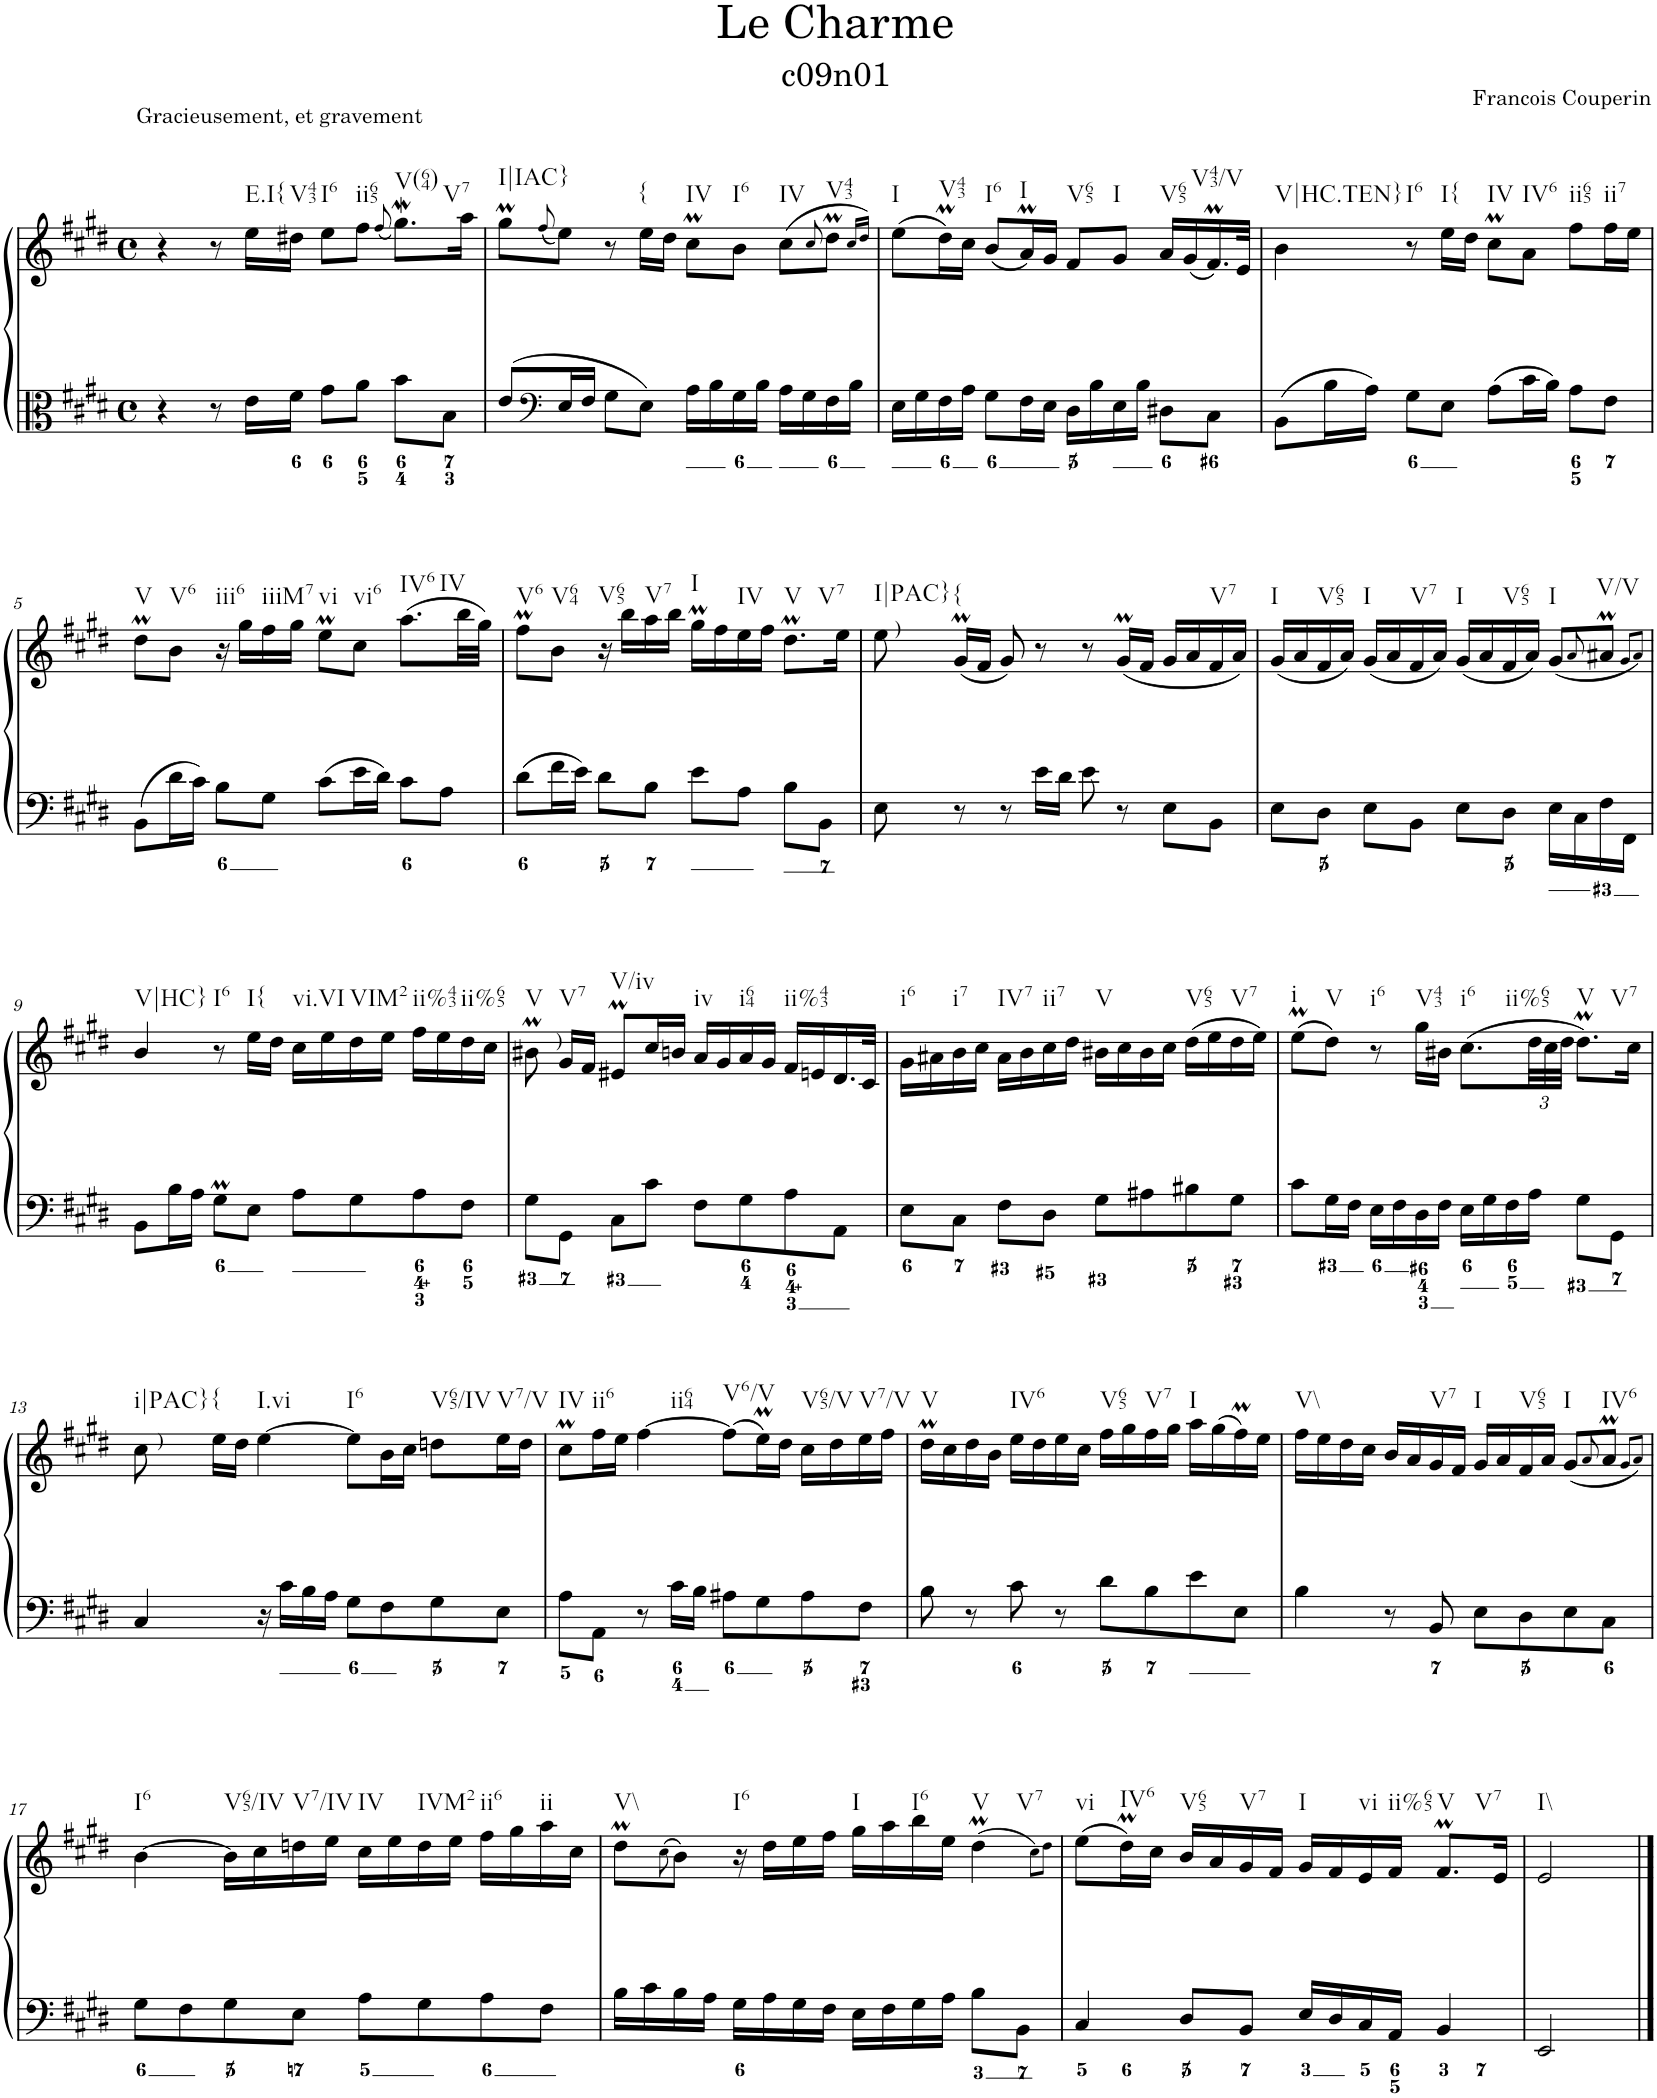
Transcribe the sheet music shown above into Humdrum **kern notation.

**kern	**kern
*part1	*part1
*staff2	*staff1
*I"Piano	*
*I'Pno.	*
*clefC3	*clefG2
*k[f#c#g#d#]	*k[f#c#g#d#]
*M4/4	*M4/4
*met(c)	*met(c)
=1	=1
!	!LO:TX:a:t=Gracieusement, et gravement
4r	4r
8r	8r
!	!LO:TX:b:t=E.I{
16e\LL	16ee\LL
!	!LO:TX:b:t=V43
16f#\JJ	16dd#X\JJ
!	!LO:TX:b:t=I6
8g#\L	8ee\L
!	!LO:TX:b:t=ii65
8a\J	8ff#\J
.	(8qff#/
!	!LO:TX:b:t=V(64)
!	!LO:TX:b:t=V7
8b\L	8.gg#W\L)
8B\J	.
.	16aa\Jk
=2	=2
!	!LO:TX:b:t=I|IAC}
8e/L	8gg#m\L
*clefF4	*
.	(8qff#/
16E/L	8ee\J)
16F#/JJ	.
8G#\L	8r
!	!LO:TX:b:t={
8E\J	16ee\LL
.	16dd#\JJ
!	!LO:TX:b:t=IV
16A\LL	8cc#M\L
16B\	.
!	!LO:TX:b:t=I6
16G#\	8b\J
16B\JJ	.
!	!LO:TX:b:t=IV
16A\LL	(8cc#\L
16G#\	.
.	8qcc#/
!	!LO:TX:b:t=V43
16F#\	8dd#m\J
16B\JJ	.
.	16qcc#/LL
.	16qdd#/JJ)
=3	=3
!	!LO:TX:b:t=I
16E\LL	(8ee\L
16G#\	.
!	!LO:TX:b:t=V43
16F#\	16dd#m\L)
16A\JJ	16cc#\JJ
!	!LO:TX:b:t=I6
8G#\L	(8b/L
!	!LO:TX:b:t=I
16F#\L	16aM/L)
16E\JJ	16g#/JJ
!	!LO:TX:b:t=V65
16D#\LL	8f#/L
16B\	.
!	!LO:TX:b:t=I
16E\	8g#/J
16B\JJ	.
!	!LO:TX:b:t=V65
8D#X\L	16a/LL
.	(16g#/
!	!LO:TX:b:t=V43/V
8C#\J	16.f#M/)
.	32e/JJk
=4	=4
!	!LO:TX:b:t=V|HC.TEN}
8BB\L	4b\
16B\L	.
16A\JJ	.
!	!LO:TX:b:t=I6
8G#\L	8r
!	!LO:TX:b:t=I{
8E\J	16ee\LL
.	16dd#\JJ
!	!LO:TX:b:t=IV
8A\L	8cc#M\L
!	!LO:TX:b:t=IV6
16c#\L	8a\J
16B\JJ	.
!	!LO:TX:b:t=ii65
8A\L	8ff#\L
!	!LO:TX:b:t=ii7
8F#\J	16ff#\L
.	16ee\JJ
!!LO:LB:g=z
=5	=5
!	!LO:TX:b:t=V
8BB\L	8dd#m\L
!	!LO:TX:b:t=V6
16d#\L	8b\J
16c#\JJ	.
!	!LO:TX:b:t=iii6
8B\L	16r
.	16gg#\LL
!	!LO:TX:b:t=iiiM7
8G#\J	16ff#\
.	16gg#\JJ
!	!LO:TX:b:t=vi
8c#\L	8eeM\L
!	!LO:TX:b:t=vi6
16e\L	8cc#\J
16d#\JJ	.
!	!LO:TX:b:t=IV6
!	!LO:TX:b:t=IV
8c#\L	(8.aa\L
8A\J	.
.	32bb\LL
.	32gg#\JJJ)
=6	=6
!	!LO:TX:b:t=V6
8d#\L	8ff#M\L
!	!LO:TX:b:t=V64
16f#\L	8b\J
16e\JJ	.
!	!LO:TX:b:t=V65
8d#\L	16r
.	16bb\LL
!	!LO:TX:b:t=V7
8B\J	16aa\
.	16bb\JJ
!	!LO:TX:b:t=I
8e\L	16gg#m\LL
.	16ff#\
!	!LO:TX:b:t=IV
8A\J	16ee\
.	16ff#\JJ
!	!LO:TX:b:t=V
!	!LO:TX:b:t=V7
8B\L	8.dd#m\L
8BB\J	.
.	16ee\Jk
=7	=7
!	!LO:TX:a:t=)
!	!LO:TX:b:t=I|PAC}
8E\	8ee\
!	!LO:TX:b:t={
8r	(16g#m/LL
.	16f#/JJ
8r	8g#/)
16e\LL	8r
16d#\JJ	.
8e\	8r
8r	(16g#m/LL
.	16f#/JJ
8E\L	16g#/LL
.	16a/
!	!LO:TX:b:t=V7
8BB\J	16f#/
.	16a/JJ)
=8	=8
!	!LO:TX:b:t=I
8E\L	(16g#/LL
.	16a/
!	!LO:TX:b:t=V65
8D#\J	16f#/
.	16a/JJ)
!	!LO:TX:b:t=I
8E\L	(16g#/LL
.	16a/
!	!LO:TX:b:t=V7
8BB\J	16f#/
.	16a/JJ)
!	!LO:TX:b:t=I
8E\L	(16g#/LL
.	16a/
!	!LO:TX:b:t=V65
8D#\J	16f#/
.	16a/JJ)
!	!LO:TX:b:t=I
16E\LL	(8g#/L
16C#\	.
.	8qa/
!	!LO:TX:b:t=V/V
16F#\	8a#Xm/J
16FF#\JJ	.
.	8qg#/L
.	8qa#/J)
!!LO:LB:g=z
=9	=9
!	!LO:TX:b:t=V|HC}
8BB\L	4b/
16B\L	.
16A\JJ	.
!	!LO:TX:b:t=I6
8G#m\L	8r
!	!LO:TX:b:t=I{
8E\J	16ee\LL
.	16dd#\JJ
!	!LO:TX:b:t=vi.VI
8A\L	16cc#\LL
.	16ee\
!	!LO:TX:b:t=VIM2
8G#\	16dd#\
.	16ee\JJ
!	!LO:TX:b:t=ii%43
8A\	16ff#\LL
.	16ee\
!	!LO:TX:b:t=ii%65
8F#\J	16dd#\
.	16cc#\JJ
=10	=10
!	!LO:TX:a:t=)
!	!LO:TX:b:t=V
8G#\L	8b#Xm\
!	!LO:TX:b:t=V7
8GG#\J	16g#/LL
.	16f#/JJ
!	!LO:TX:b:t=V/iv
8C#\L	8e#Xm/L
8c#\J	16cc#/L
.	16bn/JJ
!	!LO:TX:b:t=iv
8F#\L	16a/LL
.	16g#/
!	!LO:TX:b:t=i64
8G#\	16a/
.	16g#/JJ
!	!LO:TX:b:t=ii%43
8A\	16f#/LL
.	16en/
8AA\J	16.d#/
.	32c#/JJk
=11	=11
!	!LO:TX:b:t=i6
8E\L	16g#\LL
.	16a#X\
!	!LO:TX:b:t=i7
8C#\J	16b\
.	16cc#\JJ
!	!LO:TX:b:t=IV7
8F#\L	16a#\LL
.	16b\
!	!LO:TX:b:t=ii7
8D#\J	16cc#\
.	16dd#\JJ
!	!LO:TX:b:t=V
8G#\L	16b#X\LL
.	16cc#\
8A#X\	16b#\
.	16cc#\JJ
!	!LO:TX:b:t=V65
8B#X\	(16dd#\LL
.	16ee\
!	!LO:TX:b:t=V7
8G#\J	16dd#\
.	16ee\JJ)
=12	=12
!	!LO:TX:b:t=i
8c#\L	(8eeM\L
!	!LO:TX:b:t=V
16G#\L	8dd#\J)
16F#\JJ	.
!	!LO:TX:b:t=i6
16E\LL	8r
16F#\	.
!	!LO:TX:b:t=V43
16D#\	16gg#\LL
16F#\JJ	16b#X\JJ
!	!LO:TX:b:t=i6
!	!LO:TX:b:t=ii%65
16E\LL	(8.cc#\L
16G#\	.
16F#\	.
*	*Xbrackettup
16A\JJ	48dd#\LL
.	48cc#\
.	48dd#\JJJ
!	!LO:TX:b:t=V
!	!LO:TX:b:t=V7
8G#\L	8.dd#m\L)
8GG#\J	.
.	16cc#\Jk
!!LO:LB:g=z
=13	=13
!	!LO:TX:a:t=)
!	!LO:TX:b:t=i|PAC}
4C#/	8cc#\
!	!LO:TX:b:t={
.	16ee\LL
.	16dd#\JJ
!	!LO:TX:b:t=I.vi
16r	[4ee\
16c#\LL	.
16B\	.
16A\JJ	.
!	!LO:TX:b:t=I6
8G#\L	8ee\L]
8F#\	16b\L
.	16cc#\JJ
!	!LO:TX:b:t=V65/IV
8G#\	8ddn\L
!	!LO:TX:b:t=V7/V
8E\J	16ee\L
.	16dd\JJ
=14	=14
!	!LO:TX:b:t=IV
8A\L	8cc#M\L
!	!LO:TX:b:t=ii6
8AA\J	16ff#\L
.	16ee\JJ
!	!LO:TX:b:t=ii64
8r	[4ff#\
16c#\LL	.
16B\JJ	.
!	!LO:TX:b:t=V6/V
8A#X\L	(8ff#\L]
8G#\	16eeM\L)
.	16dd#\JJ
!	!LO:TX:b:t=V65/V
8A#\	16cc#\LL
.	16dd#\
!	!LO:TX:b:t=V7/V
8F#\J	16ee\
.	16ff#\JJ
=15	=15
!	!LO:TX:b:t=V
8B\	16dd#m\LL
.	16cc#\
8r	16dd#\
.	16b\JJ
!	!LO:TX:b:t=IV6
8c#\	16ee\LL
.	16dd#\
8r	16ee\
.	16cc#\JJ
!	!LO:TX:b:t=V65
8d#\L	16ff#\LL
.	16gg#\
!	!LO:TX:b:t=V7
8B\	16ff#\
.	16gg#\JJ
!	!LO:TX:b:t=I
8e\	16aa\LL
.	(16gg#\
8E\J	16ff#M\)
.	16ee\JJ
=16	=16
!	!LO:TX:b:t=V\\
4B\	16ff#\LL
.	16ee\
.	16dd#\
.	16cc#\JJ
8r	16b/LL
.	16a/
!	!LO:TX:b:t=V7
8BB/	16g#/
.	16f#/JJ
!	!LO:TX:b:t=I
8E\L	16g#/LL
.	16a/
!	!LO:TX:b:t=V65
8D#\	16f#/
.	16a/JJ
!	!LO:TX:b:t=I
8E\	(<8g#/L
.	8qa/
!	!LO:TX:b:t=IV6
8C#\J	8aM/J
.	8qg#/L
.	8qa/J)
!!LO:LB:g=z
=17	=17
!	!LO:TX:b:t=I6
8G#\L	[4b\
8F#\	.
!	!LO:TX:b:t=V65/IV
8G#\	16b\LL]
.	16cc#\
!	!LO:TX:b:t=V7/IV
8E\J	16ddn\
.	16ee\JJ
!	!LO:TX:b:t=IV
8A\L	16cc#\LL
.	16ee\
!	!LO:TX:b:t=IVM2
8G#\	16dd\
.	16ee\JJ
!	!LO:TX:b:t=ii6
8A\	16ff#\LL
.	16gg#\
!	!LO:TX:b:t=ii
8F#\J	16aa\
.	16cc#\JJ
=18	=18
!	!LO:TX:b:t=V\\
16B\LL	8dd#m\L
16c#\	.
.	(8qcc#\
16B\	8b\J)
16A\JJ	.
!	!LO:TX:b:t=I6
16G#\LL	16r
16A\	16dd#\LL
16G#\	16ee\
16F#\JJ	16ff#\JJ
!	!LO:TX:b:t=I
16E\LL	16gg#\LL
16F#\	16aa\
!	!LO:TX:b:t=I6
16G#\	16bb\
16A\JJ	16ee\JJ
!	!LO:TX:b:t=V
!	!LO:TX:b:t=V7
8B\L	(4dd#m\
8BB\J	.
.	8qcc#\L)
.	8qdd#\J
=19	=19
!	!LO:TX:b:t=vi
4C#/	(8ee\L
!	!LO:TX:b:t=IV6
.	16dd#m\L)
.	16cc#\JJ
!	!LO:TX:b:t=V65
8D#/L	16b/LL
.	16a/
!	!LO:TX:b:t=V7
8BB/J	16g#/
.	16f#/JJ
!	!LO:TX:b:t=I
16E/LL	16g#/LL
16D#/	16f#/
!	!LO:TX:b:t=vi
16C#/	16e/
!	!LO:TX:b:t=ii%65
16AA/JJ	16f#/JJ
!	!LO:TX:b:t=V
!	!LO:TX:b:t=V7
4BB/	8.f#M/L
.	16e/Jk
=20	=20
!	!LO:TX:b:t=I\\
2EE/	2e/
==	==
*-	*-
